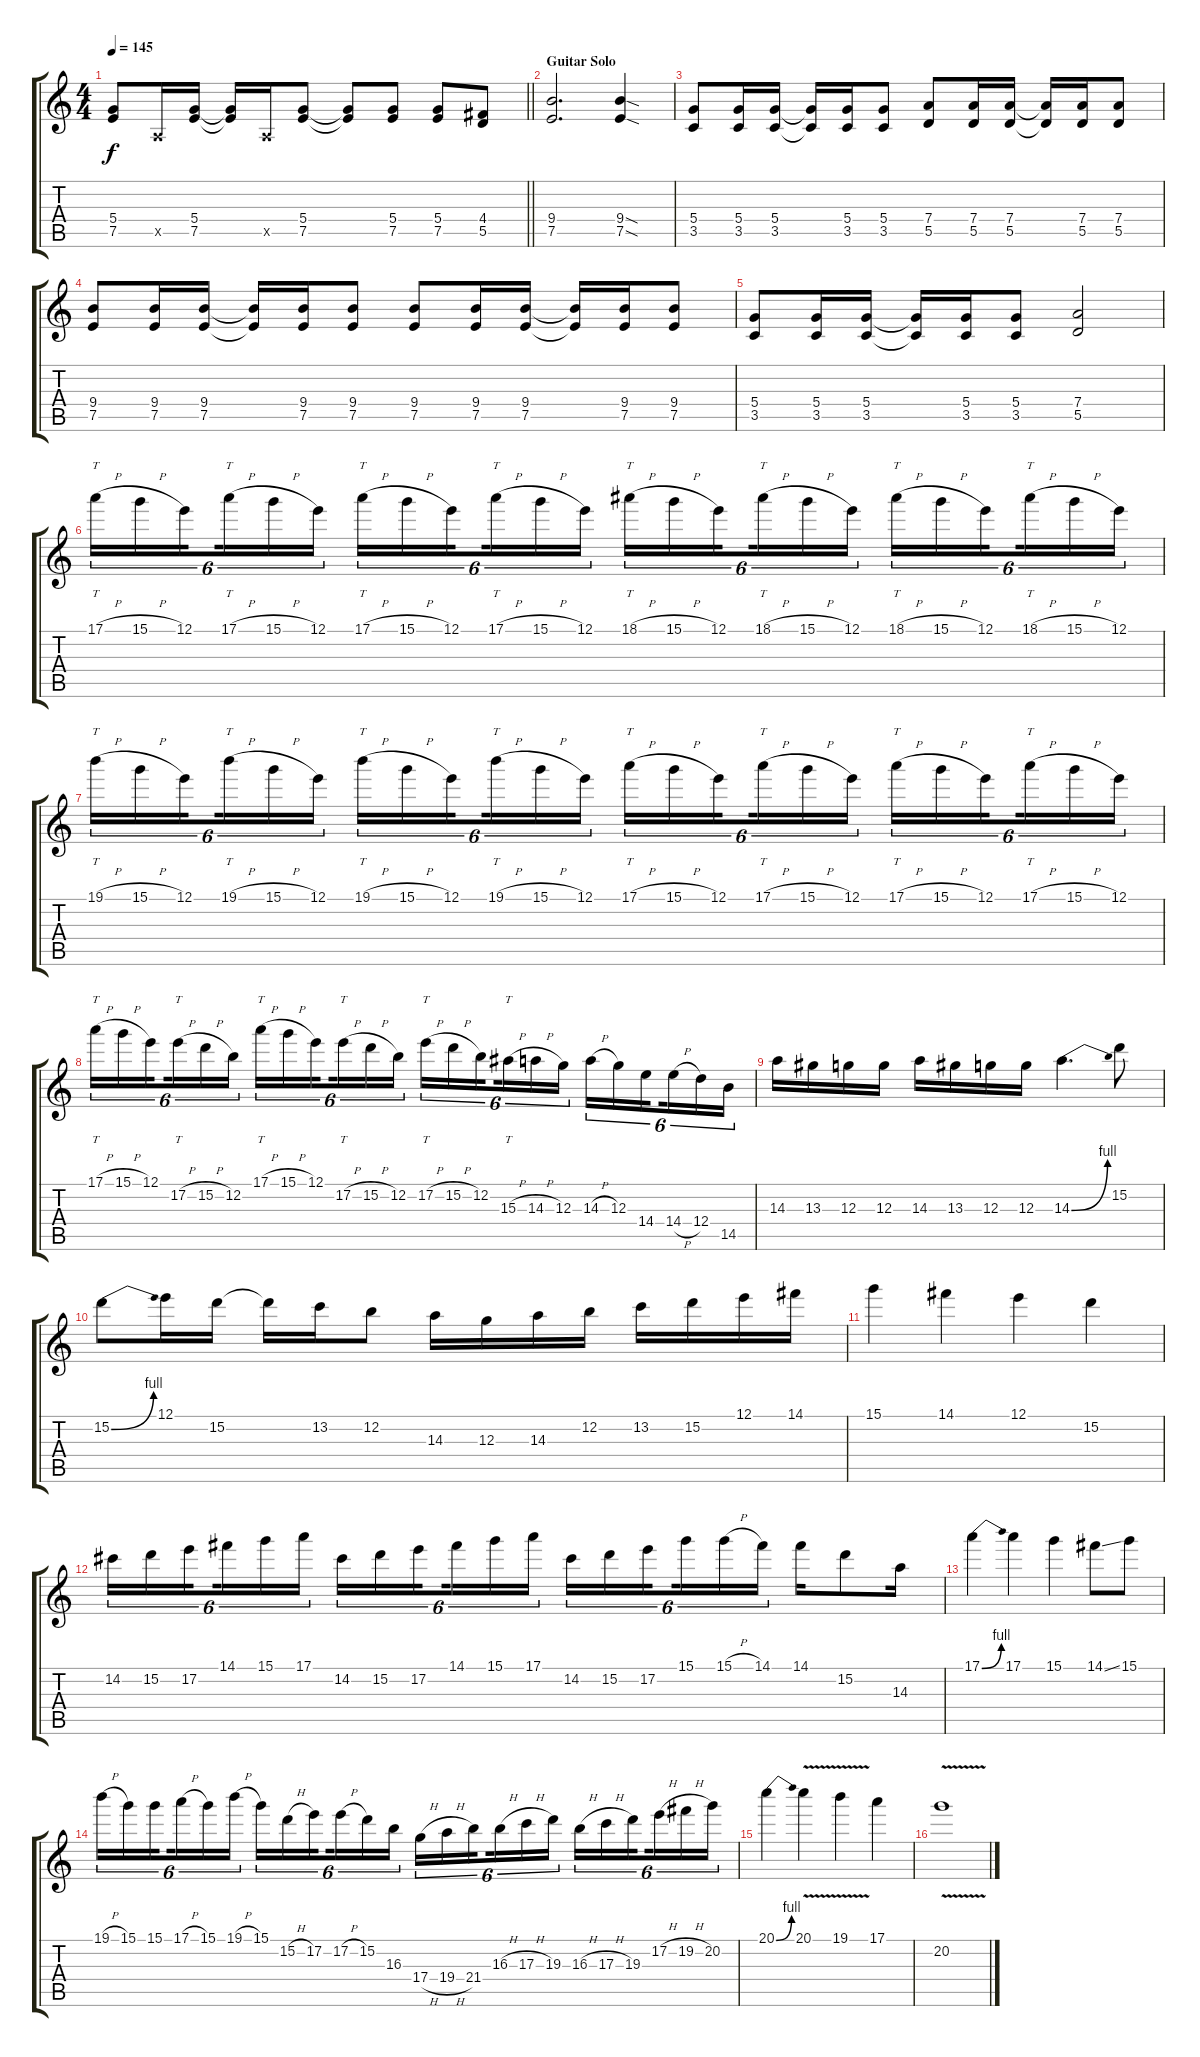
\track "" {instrument distortionguitar}
\staff {score tabs}
\tuning (E4 B3 G3 D3 A2 E2) {hide}
\ts (4 4)
\tempo 145
\clef g2
\barLineRight lightlight
\ks c
(5.4 7.5).8{dy f} 0.5{x}.16 (5.4 7.5).16 (5.4{t} 7.5{t}).16 0.5{x}.16 (5.4 7.5).8 (5.4{t} 7.5{t}).8 (5.4 7.5).8 (5.4 7.5).8 (4.4 5.5).8 |
\section ("" "Guitar Solo")
(9.4 7.5).2{d} (9.4{sod} 7.5{sod}).4 |
(5.4 3.5).8 (5.4 3.5).16 (5.4 3.5).16 (5.4{t} 3.5{t}).16 (5.4 3.5).16 (5.4 3.5).8 (7.4 5.5).8 (7.4 5.5).16 (7.4 5.5).16 (7.4{t} 5.5{t}).16 (7.4 5.5).16 (7.4 5.5).8 |
(9.4 7.5).8 (9.4 7.5).16 (9.4 7.5).16 (9.4{t} 7.5{t}).16 (9.4 7.5).16 (9.4 7.5).8 (9.4 7.5).8 (9.4 7.5).16 (9.4 7.5).16 (9.4{t} 7.5{t}).16 (9.4 7.5).16 (9.4 7.5).8 |
(5.4 3.5).8 (5.4 3.5).16 (5.4 3.5).16 (5.4{t} 3.5{t}).16 (5.4 3.5).16 (5.4 3.5).8 (7.4 5.5).2 |
17.1{h}.16{tt tu (6 4)} 15.1{h}.16{tu (6 4)} 12.1.16{tu (6 4) beam splitsecondary} 17.1{h}.16{tt tu (6 4)} 15.1{h}.16{tu (6 4)} 12.1.16{tu (6 4)} 17.1{h}.16{tt tu (6 4)} 15.1{h}.16{tu (6 4)} 12.1.16{tu (6 4) beam splitsecondary} 17.1{h}.16{tt tu (6 4)} 15.1{h}.16{tu (6 4)} 12.1.16{tu (6 4)} 18.1{h}.16{tt tu (6 4)} 15.1{h}.16{tu (6 4)} 12.1.16{tu (6 4) beam splitsecondary} 18.1{h}.16{tt tu (6 4)} 15.1{h}.16{tu (6 4)} 12.1.16{tu (6 4)} 18.1{h}.16{tt tu (6 4)} 15.1{h}.16{tu (6 4)} 12.1.16{tu (6 4) beam splitsecondary} 18.1{h}.16{tt tu (6 4)} 15.1{h}.16{tu (6 4)} 12.1.16{tu (6 4)} |
19.1{h}.16{tt tu (6 4)} 15.1{h}.16{tu (6 4)} 12.1.16{tu (6 4) beam splitsecondary} 19.1{h}.16{tt tu (6 4)} 15.1{h}.16{tu (6 4)} 12.1.16{tu (6 4)} 19.1{h}.16{tt tu (6 4)} 15.1{h}.16{tu (6 4)} 12.1.16{tu (6 4) beam splitsecondary} 19.1{h}.16{tt tu (6 4)} 15.1{h}.16{tu (6 4)} 12.1.16{tu (6 4)} 17.1{h}.16{tt tu (6 4)} 15.1{h}.16{tu (6 4)} 12.1.16{tu (6 4) beam splitsecondary} 17.1{h}.16{tt tu (6 4)} 15.1{h}.16{tu (6 4)} 12.1.16{tu (6 4)} 17.1{h}.16{tt tu (6 4)} 15.1{h}.16{tu (6 4)} 12.1.16{tu (6 4) beam splitsecondary} 17.1{h}.16{tt tu (6 4)} 15.1{h}.16{tu (6 4)} 12.1.16{tu (6 4)} |
17.1{h}.16{tt tu (6 4)} 15.1{h}.16{tu (6 4)} 12.1.16{tu (6 4) beam splitsecondary} 17.2{h}.16{tt tu (6 4)} 15.2{h}.16{tu (6 4)} 12.2.16{tu (6 4)} 17.1{h}.16{tt tu (6 4)} 15.1{h}.16{tu (6 4)} 12.1.16{tu (6 4) beam splitsecondary} 17.2{h}.16{tt tu (6 4)} 15.2{h}.16{tu (6 4)} 12.2.16{tu (6 4)} 17.2{h}.16{tt tu (6 4)} 15.2{h}.16{tu (6 4)} 12.2.16{tu (6 4) beam splitsecondary} 15.3{h}.16{tt tu (6 4)} 14.3{h}.16{tu (6 4)} 12.3.16{tu (6 4)} 14.3{h}.16{tu (6 4)} 12.3.16{tu (6 4)} 14.4.16{tu (6 4) beam splitsecondary} 14.4{h}.16{tu (6 4)} 12.4.16{tu (6 4)} 14.5.16{tu (6 4)} |
14.3.16 13.3.16 12.3.16 12.3.16 14.3.16 13.3.16 12.3.16 12.3.16 14.3{be (bend 0 0 60 4)}.4{d} 15.2.8 |
15.2{be (bend 0 0 60 4)}.8 12.1.16 15.2.16 15.2{t}.16 13.2.16 12.2.8 14.3.16 12.3.16 14.3.16 12.2.16 13.2.16 15.2.16 12.1.16 14.1.16 |
15.1.4 14.1.4 12.1.4 15.2.4 |
14.2.16{tu (6 4)} 15.2.16{tu (6 4)} 17.2.16{tu (6 4) beam splitsecondary} 14.1.16{tu (6 4)} 15.1.16{tu (6 4)} 17.1.16{tu (6 4)} 14.2.16{tu (6 4)} 15.2.16{tu (6 4)} 17.2.16{tu (6 4) beam splitsecondary} 14.1.16{tu (6 4)} 15.1.16{tu (6 4)} 17.1.16{tu (6 4)} 14.2.16{tu (6 4)} 15.2.16{tu (6 4)} 17.2.16{tu (6 4) beam splitsecondary} 15.1.16{tu (6 4)} 15.1{h}.16{tu (6 4)} 14.1.16{tu (6 4)} 14.1.16 15.2.8 14.3.16 |
17.1{be (bend 0 0 60 4)}.4 17.1.4 15.1.4 14.1{ss}.8 15.1.8 |
19.1{h}.16{tu (6 4)} 15.1.16{tu (6 4)} 15.1.16{tu (6 4) beam splitsecondary} 17.1{h}.16{tu (6 4)} 15.1.16{tu (6 4)} 19.1{h}.16{tu (6 4)} 15.1.16{tu (6 4)} 15.2{h}.16{tu (6 4)} 17.2.16{tu (6 4) beam splitsecondary} 17.2{h}.16{tu (6 4)} 15.2.16{tu (6 4)} 16.3.16{tu (6 4)} 17.4{h}.16{tu (6 4)} 19.4{h}.16{tu (6 4)} 21.4.16{tu (6 4) beam splitsecondary} 16.3{h}.16{tu (6 4)} 17.3{h}.16{tu (6 4)} 19.3.16{tu (6 4)} 16.3{h}.16{tu (6 4)} 17.3{h}.16{tu (6 4)} 19.3.16{tu (6 4) beam splitsecondary} 17.2{h}.16{tu (6 4)} 19.2{h}.16{tu (6 4)} 20.2.16{tu (6 4)} |
20.1{be (bend 0 0 60 4)}.4 20.1{v}.4 19.1{v}.4 17.1.4 |
20.2{v}.1
